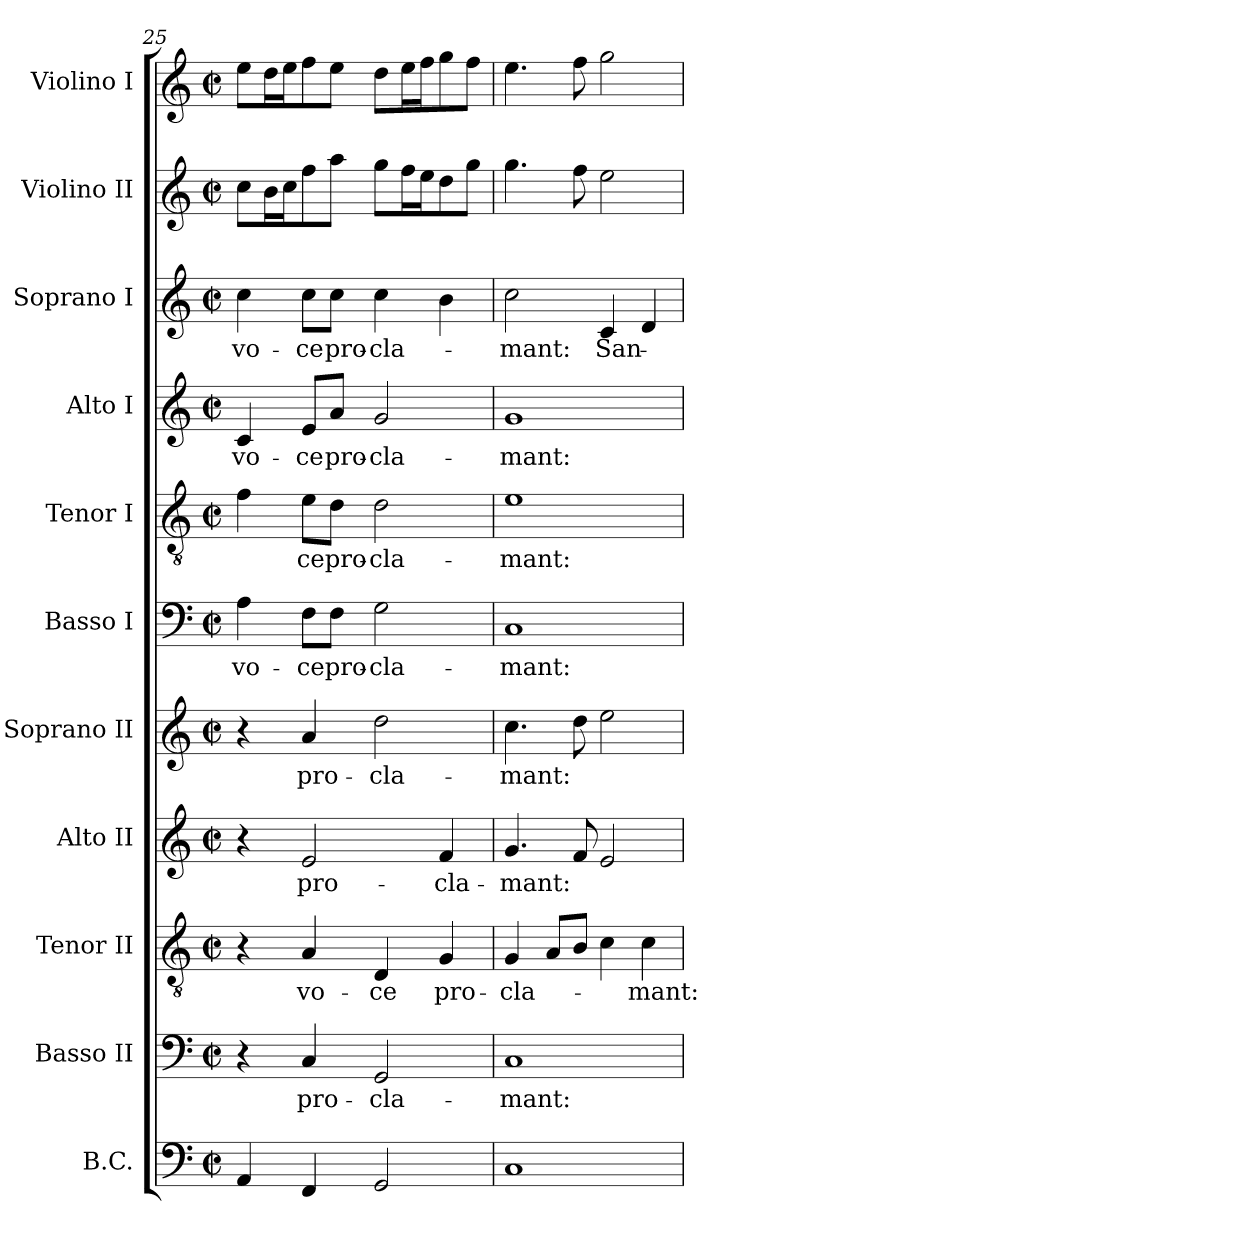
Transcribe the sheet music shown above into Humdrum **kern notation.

**kern	**kern	**text	**kern	**text	**kern	**text	**kern	**text	**kern	**text	**kern	**text	**kern	**text	**kern	**text	**kern	**kern
*part11	*part10	*part10	*part9	*part9	*part8	*part8	*part7	*part7	*part6	*part6	*part5	*part5	*part4	*part4	*part3	*part3	*part2	*part1
*staff11	*staff10	*staff10	*staff9	*staff9	*staff8	*staff8	*staff7	*staff7	*staff6	*staff6	*staff5	*staff5	*staff4	*staff4	*staff3	*staff3	*staff2	*staff1
*I"B.C.	*I"Basso II	*	*I"Tenor II	*	*I"Alto II	*	*I"Soprano II	*	*I"Basso I	*	*I"Tenor I	*	*I"Alto I	*	*I"Soprano I	*	*I"Violino II	*I"Violino I
*I'BC	*I'B 2	*	*I'T 2	*	*I'A 2	*	*I'S 2	*	*I'B 1	*	*I'T 1	*	*I'A 1	*	*I'S 1	*	*I'Vln. II	*I'Vln. I
*clefF4	*clefF4	*	*clefGv2	*	*clefG2	*	*clefG2	*	*clefF4	*	*clefGv2	*	*clefG2	*	*clefG2	*	*clefG2	*clefG2
*k[]	*k[]	*	*k[]	*	*k[]	*	*k[]	*	*k[]	*	*k[]	*	*k[]	*	*k[]	*	*k[]	*k[]
*C:	*C:	*	*C:	*	*C:	*	*C:	*	*C:	*	*C:	*	*C:	*	*C:	*	*C:	*C:
*M2/2	*M2/2	*	*M2/2	*	*M2/2	*	*M2/2	*	*M2/2	*	*M2/2	*	*M2/2	*	*M2/2	*	*M2/2	*M2/2
*met(c|)	*met(c|)	*	*met(c|)	*	*met(c|)	*	*met(c|)	*	*met(c|)	*	*met(c|)	*	*met(c|)	*	*met(c|)	*	*met(c|)	*met(c|)
=25	=25	=25	=25	=25	=25	=25	=25	=25	=25	=25	=25	=25	=25	=25	=25	=25	=25	=25
!	!	!	!	!	!	!	!	!	!	!LO:LY:b	!	!	!	!	!	!	!	!
!	!	!	!	!	!	!	!	!	!	!	!	!	!	!LO:LY:b	!	!	!	!
!	!	!	!	!	!	!	!	!	!	!	!	!	!	!	!	!LO:LY:b	!	!
4AA/	4r	.	4r	.	4r	.	4r	.	4A\	vo-	4f\	.	4c/	vo-	4cc\	vo-	8cc\L	8ee\L
.	.	.	.	.	.	.	.	.	.	.	.	.	.	.	.	.	16b\L	16dd\L
.	.	.	.	.	.	.	.	.	.	.	.	.	.	.	.	.	16cc\J	16ee\J
!	!	!LO:LY:b	!	!	!	!	!	!	!	!	!	!	!	!	!	!	!	!
!	!	!	!	!LO:LY:b	!	!	!	!	!	!	!	!	!	!	!	!	!	!
!	!	!	!	!	!	!LO:LY:b	!	!	!	!	!	!	!	!	!	!	!	!
!	!	!	!	!	!	!	!	!LO:LY:b	!	!	!	!	!	!	!	!	!	!
!	!	!	!	!	!	!	!	!	!	!LO:LY:b	!	!	!	!	!	!	!	!
!	!	!	!	!	!	!	!	!	!	!	!	!LO:LY:b	!	!	!	!	!	!
!	!	!	!	!	!	!	!	!	!	!	!	!	!	!LO:LY:b	!	!	!	!
!	!	!	!	!	!	!	!	!	!	!	!	!	!	!	!	!LO:LY:b	!	!
4FF/	4C/	pro-	4A/	vo-	2e/	pro-	4a/	pro-	8F\L	-ce	8e\L	-ce	8e/L	-ce	8cc\L	-ce	8ff\	8ff\
!	!	!	!	!	!	!	!	!	!	!LO:LY:b	!	!	!	!	!	!	!	!
!	!	!	!	!	!	!	!	!	!	!	!	!LO:LY:b	!	!	!	!	!	!
!	!	!	!	!	!	!	!	!	!	!	!	!	!	!LO:LY:b	!	!	!	!
!	!	!	!	!	!	!	!	!	!	!	!	!	!	!	!	!LO:LY:b	!	!
.	.	.	.	.	.	.	.	.	8F\J	pro-	8d\J	pro-	8a/J	pro-	8cc\J	pro-	8aa\J	8ee\J
!	!	!LO:LY:b	!	!	!	!	!	!	!	!	!	!	!	!	!	!	!	!
!	!	!	!	!LO:LY:b	!	!	!	!	!	!	!	!	!	!	!	!	!	!
!	!	!	!	!	!	!	!	!LO:LY:b	!	!	!	!	!	!	!	!	!	!
!	!	!	!	!	!	!	!	!	!	!LO:LY:b	!	!	!	!	!	!	!	!
!	!	!	!	!	!	!	!	!	!	!	!	!LO:LY:b	!	!	!	!	!	!
!	!	!	!	!	!	!	!	!	!	!	!	!	!	!LO:LY:b	!	!	!	!
!	!	!	!	!	!	!	!	!	!	!	!	!	!	!	!	!LO:LY:b	!	!
2GG/	2GG/	-cla-	4D/	-ce	.	.	2dd\	-cla-	2G\	-cla-	2d\	-cla-	2g/	-cla-	4cc\	-cla-	8gg\L	8dd\L
.	.	.	.	.	.	.	.	.	.	.	.	.	.	.	.	.	16ff\L	16ee\L
.	.	.	.	.	.	.	.	.	.	.	.	.	.	.	.	.	16ee\J	16ff\J
!	!	!	!	!LO:LY:b	!	!	!	!	!	!	!	!	!	!	!	!	!	!
!	!	!	!	!	!	!LO:LY:b	!	!	!	!	!	!	!	!	!	!	!	!
.	.	.	4G/	pro-	4f/	-cla-	.	.	.	.	.	.	.	.	4b\	.	8dd\	8gg\
.	.	.	.	.	.	.	.	.	.	.	.	.	.	.	.	.	8gg\J	8ff\J
=26	=26	=26	=26	=26	=26	=26	=26	=26	=26	=26	=26	=26	=26	=26	=26	=26	=26	=26
!	!	!LO:LY:b	!	!	!	!	!	!	!	!	!	!	!	!	!	!	!	!
!	!	!	!	!LO:LY:b	!	!	!	!	!	!	!	!	!	!	!	!	!	!
!	!	!	!	!	!	!LO:LY:b	!	!	!	!	!	!	!	!	!	!	!	!
!	!	!	!	!	!	!	!	!LO:LY:b	!	!	!	!	!	!	!	!	!	!
!	!	!	!	!	!	!	!	!	!	!LO:LY:b	!	!	!	!	!	!	!	!
!	!	!	!	!	!	!	!	!	!	!	!	!LO:LY:b	!	!	!	!	!	!
!	!	!	!	!	!	!	!	!	!	!	!	!	!	!LO:LY:b	!	!	!	!
!	!	!	!	!	!	!	!	!	!	!	!	!	!	!	!	!LO:LY:b	!	!
1C	1C	-mant:	4G/	-cla-	4.g/	-mant:	4.cc\	-mant:	1C	-mant:	1e	-mant:	1g	-mant:	2cc\	-mant:	4.gg\	4.ee\
.	.	.	8A/L	.	.	.	.	.	.	.	.	.	.	.	.	.	.	.
.	.	.	8B/J	.	8f/	.	8dd\	.	.	.	.	.	.	.	.	.	8ff\	8ff\
!	!	!	!	!	!	!	!	!	!	!	!	!	!	!	!	!LO:LY:b	!	!
.	.	.	4c\	.	2e/	.	2ee\	.	.	.	.	.	.	.	4c/	San-	2ee\	2gg\
!	!	!	!	!LO:LY:b	!	!	!	!	!	!	!	!	!	!	!	!	!	!
.	.	.	4c\	-mant:	.	.	.	.	.	.	.	.	.	.	4d/	.	.	.
=	=	=	=	=	=	=	=	=	=	=	=	=	=	=	=	=	=	=
*-	*-	*-	*-	*-	*-	*-	*-	*-	*-	*-	*-	*-	*-	*-	*-	*-	*-	*-
